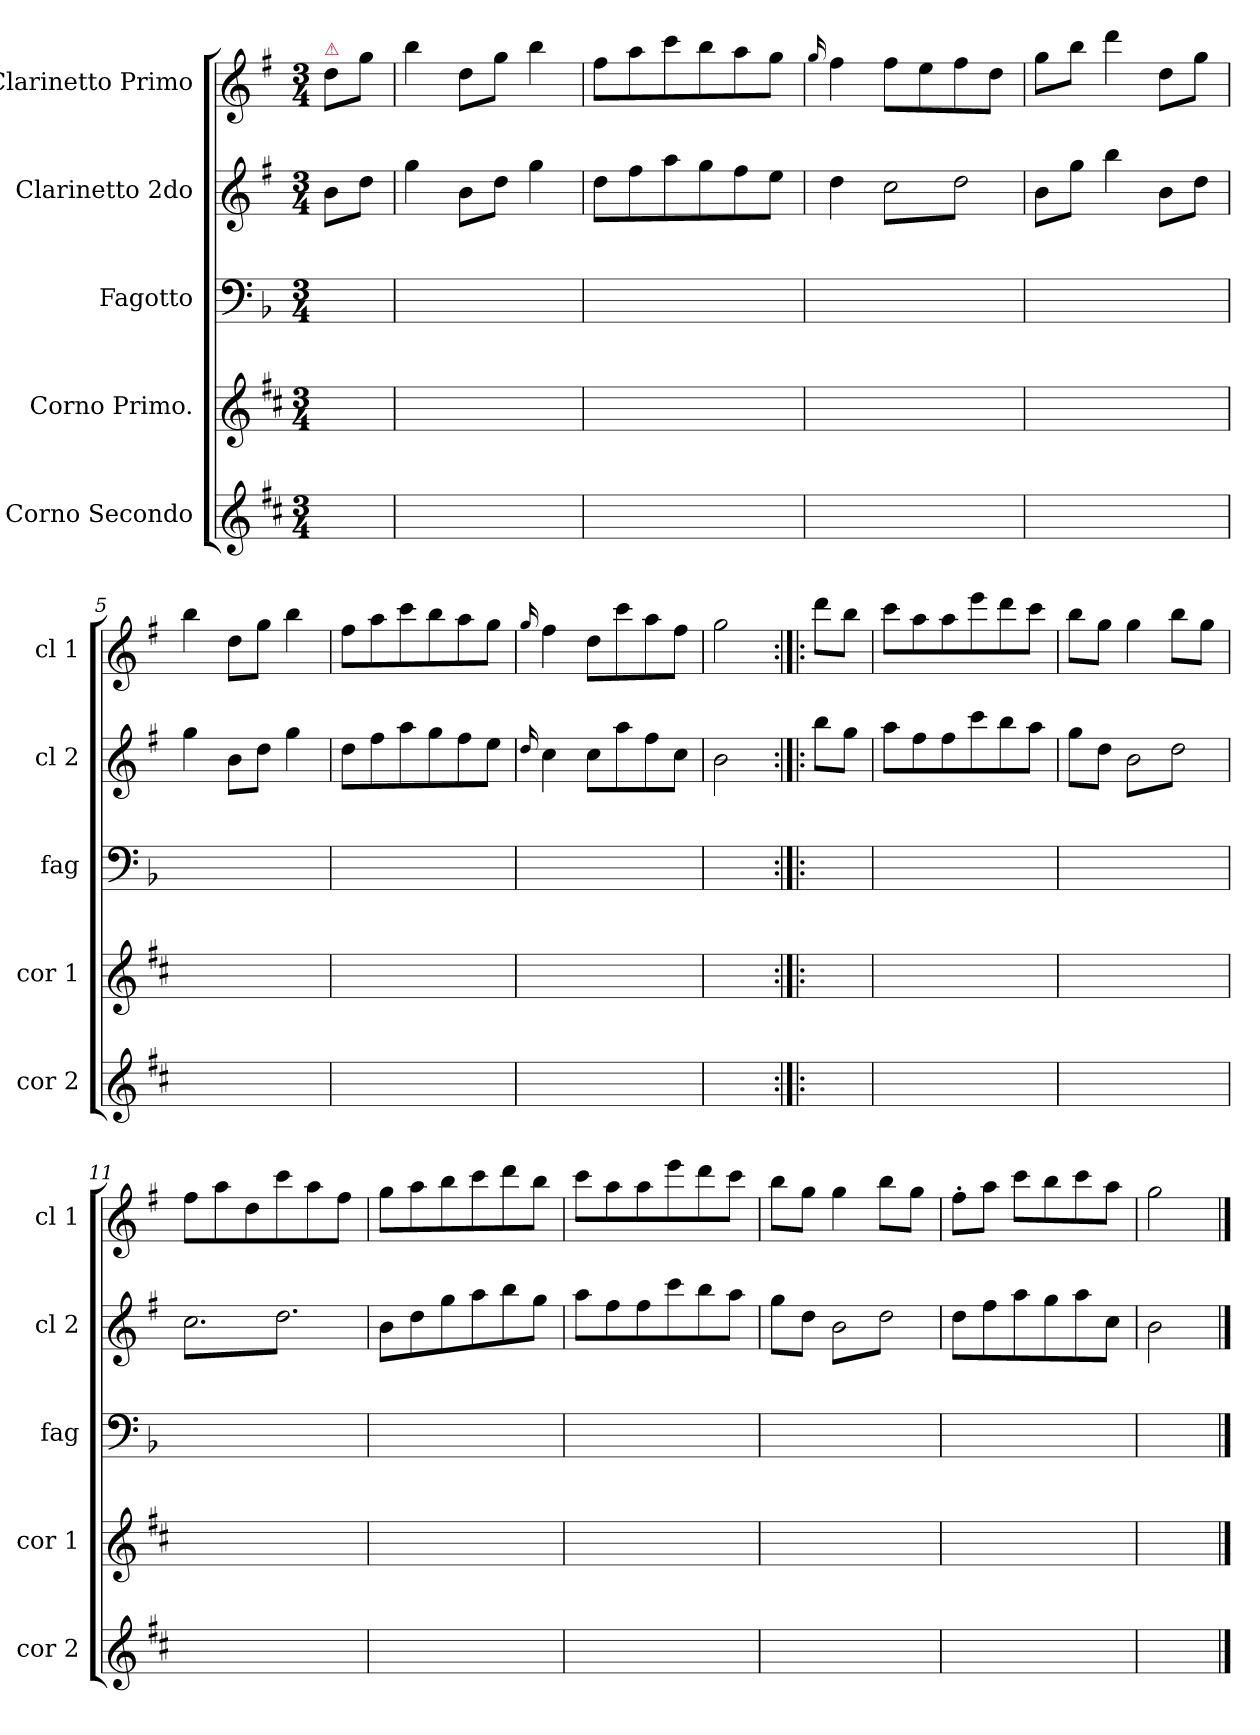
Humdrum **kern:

**kern	**kern	**kern	**kern	**kern
*part5	*part4	*part3	*part2	*part1
*staff5	*staff4	*staff3	*staff2	*staff1
*I"Corno Secondo	*I"Corno Primo.	*I"Fagotto	*I"Clarinetto 2do	*I"Clarinetto Primo
*I'cor 2	*I'cor 1	*I'fag	*I'cl 2	*I'cl 1
*clefG2	*clefG2	*clefF4	*clefG2	*clefG2
*ITrd5c9	*ITrd5c9	*	*ITrd1c2	*ITrd1c2
*k[b-]	*k[b-]	*k[b-]	*k[b-]	*k[b-]
*M3/4	*M3/4	*M3/4	*M3/4	*M3/4
=	=	=	=	=
!	!	!	!	!LO:TX:a:color=crimson:t=⚠
4ryy	4ryy	4ryy	8a\L	8cc\L
.	.	.	8cc\J	8ff\J
=1	=1	=1	=1	=1
2.ryy	2.ryy	2.ryy	4ff\	4aa\
.	.	.	8a\L	8cc\L
.	.	.	8cc\J	8ff\J
.	.	.	4ff\	4aa\
=2	=2	=2	=2	=2
2.ryy	2.ryy	2.ryy	8cc\L	8ee\L
.	.	.	8ee\	8gg\
.	.	.	8gg\	8bb-\
.	.	.	8ff\	8aa\
.	.	.	8ee\	8gg\
.	.	.	8dd\J	8ff\J
=3	=3	=3	=3	=3
.	.	.	.	16qqff/
2.ryy	2.ryy	2.ryy	4cc\	4ee\
*	*	*	*tremolo	*
.	.	.	8b-\L	8ee\L
.	.	.	8cc\	8dd\
.	.	.	8b-\	8ee\
.	.	.	8cc\J	8cc\J
*	*	*	*Xtremolo	*
=4	=4	=4	=4	=4
2.ryy	2.ryy	2.ryy	8a\L	8ff\L
.	.	.	8ff\J	8aa\J
.	.	.	4aa\	4ccc\
.	.	.	8a\L	8cc\L
.	.	.	8cc\J	8ff\J
=5	=5	=5	=5	=5
2.ryy	2.ryy	2.ryy	4ff\	4aa\
.	.	.	8a\L	8cc\L
.	.	.	8cc\J	8ff\J
.	.	.	4ff\	4aa\
=6	=6	=6	=6	=6
2.ryy	2.ryy	2.ryy	8cc\L	8ee\L
.	.	.	8ee\	8gg\
.	.	.	8gg\	8bb-\
.	.	.	8ff\	8aa\
.	.	.	8ee\	8gg\
.	.	.	8dd\J	8ff\J
=7	=7	=7	=7	=7
.	.	.	16qqcc/	16qqff/
2.ryy	2.ryy	2.ryy	4b-\	4ee\
.	.	.	8b-\L	8cc\L
.	.	.	8gg\	8bb-\
.	.	.	8ee\	8gg\
.	.	.	8b-\J	8ee\J
=8	=8	=8	=8	=8
2ryy	2ryy	2ryy	2a\	2ff\
=:|!|:	=:|!|:	=:|!|:	=:|!|:	=:|!|:
4ryy	4ryy	4ryy	8aa\L	8ccc\L
.	.	.	8ff\J	8aa\J
=9	=9	=9	=9	=9
2.ryy	2.ryy	2.ryy	8gg\L	8bb-\L
.	.	.	8ee\	8gg\
.	.	.	8ee\	8gg\
.	.	.	8bb-\	8ddd\
.	.	.	8aa\	8ccc\
.	.	.	8gg\J	8bb-\J
=10	=10	=10	=10	=10
2.ryy	2.ryy	2.ryy	8ff\L	8aa\L
.	.	.	8cc\J	8ff\J
*	*	*	*tremolo	*
.	.	.	8a\L	4ff\
.	.	.	8cc\	.
.	.	.	8a\	8aa\L
.	.	.	8cc\J	8ff\J
=11	=11	=11	=11	=11
2.ryy	2.ryy	2.ryy	8b-\L	8ee\L
.	.	.	8cc\	8gg\
.	.	.	8b-\	8cc\
.	.	.	8cc\	8bb-\
.	.	.	8b-\	8gg\
.	.	.	8cc\J	8ee\J
*	*	*	*Xtremolo	*
=12	=12	=12	=12	=12
2.ryy	2.ryy	2.ryy	8a\L	8ff\L
.	.	.	8cc\	8gg\
.	.	.	8ff\	8aa\
.	.	.	8gg\	8bb-\
.	.	.	8aa\	8ccc\
.	.	.	8ff\J	8aa\J
=13	=13	=13	=13	=13
2.ryy	2.ryy	2.ryy	8gg\L	8bb-\L
.	.	.	8ee\	8gg\
.	.	.	8ee\	8gg\
.	.	.	8bb-\	8ddd\
.	.	.	8aa\	8ccc\
.	.	.	8gg\J	8bb-\J
=14	=14	=14	=14	=14
2.ryy	2.ryy	2.ryy	8ff\L	8aa\L
.	.	.	8cc\J	8ff\J
*	*	*	*tremolo	*
.	.	.	8a\L	4ff\
.	.	.	8cc\	.
.	.	.	8a\	8aa\L
.	.	.	8cc\J	8ff\J
*	*	*	*Xtremolo	*
=15	=15	=15	=15	=15
2.ryy	2.ryy	2.ryy	8cc\L	8ee'>\L
.	.	.	8ee\	8gg\J
.	.	.	8gg\	8bb-\L
.	.	.	8ff\	8aa\
.	.	.	8gg\	8bb-\
.	.	.	8b-\J	8gg\J
=16	=16	=16	=16	=16
2ryy	2ryy	2ryy	2a\	2ff\
==	==	==	==	==
*-	*-	*-	*-	*-
